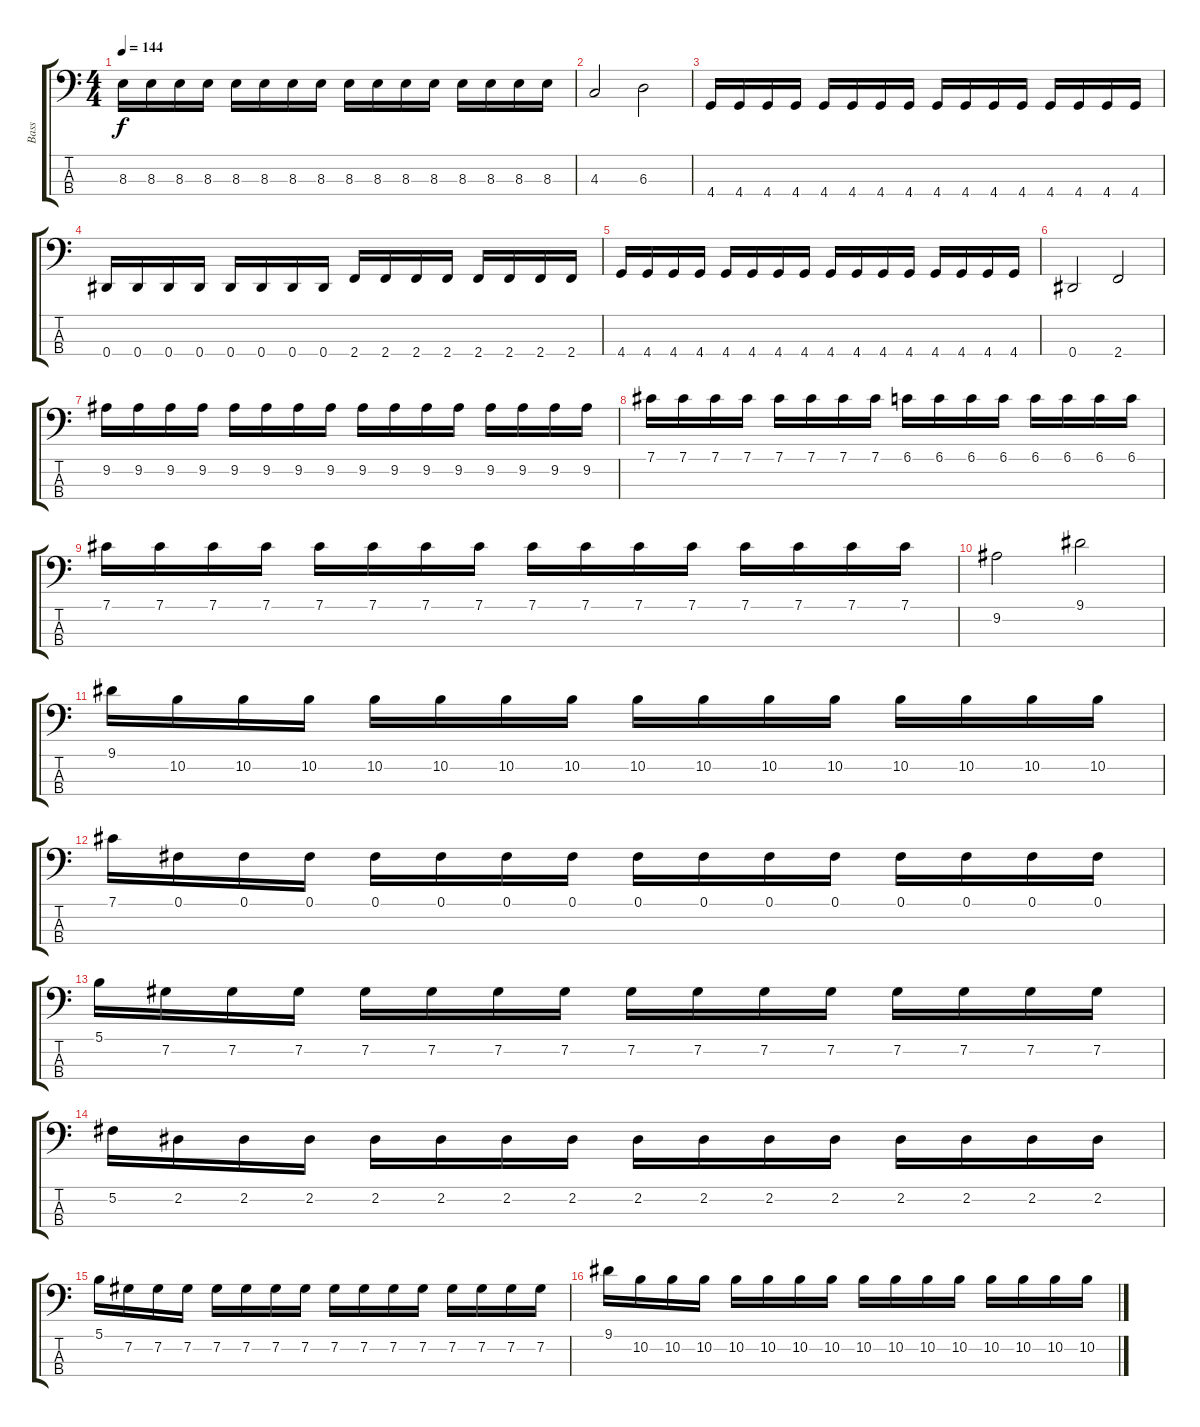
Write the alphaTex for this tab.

\track ("Bass" "Bass") {instrument electricbasspick}
\staff {score tabs}
\tuning (Gb2 Db2 Ab1 Eb1) {hide}
\ts (4 4)
\tempo 144
\clef f4
\ks c
8.3.16{dy f} 8.3.16 8.3.16 8.3.16 8.3.16 8.3.16 8.3.16 8.3.16 8.3.16 8.3.16 8.3.16 8.3.16 8.3.16 8.3.16 8.3.16 8.3.16 |
4.3.2 6.3.2 |
4.4.16 4.4.16 4.4.16 4.4.16 4.4.16 4.4.16 4.4.16 4.4.16 4.4.16 4.4.16 4.4.16 4.4.16 4.4.16 4.4.16 4.4.16 4.4.16 |
0.4.16 0.4.16 0.4.16 0.4.16 0.4.16 0.4.16 0.4.16 0.4.16 2.4.16 2.4.16 2.4.16 2.4.16 2.4.16 2.4.16 2.4.16 2.4.16 |
4.4.16 4.4.16 4.4.16 4.4.16 4.4.16 4.4.16 4.4.16 4.4.16 4.4.16 4.4.16 4.4.16 4.4.16 4.4.16 4.4.16 4.4.16 4.4.16 |
0.4.2 2.4.2 |
9.2.16 9.2.16 9.2.16 9.2.16 9.2.16 9.2.16 9.2.16 9.2.16 9.2.16 9.2.16 9.2.16 9.2.16 9.2.16 9.2.16 9.2.16 9.2.16 |
7.1.16 7.1.16 7.1.16 7.1.16 7.1.16 7.1.16 7.1.16 7.1.16 6.1.16 6.1.16 6.1.16 6.1.16 6.1.16 6.1.16 6.1.16 6.1.16 |
7.1.16 7.1.16 7.1.16 7.1.16 7.1.16 7.1.16 7.1.16 7.1.16 7.1.16 7.1.16 7.1.16 7.1.16 7.1.16 7.1.16 7.1.16 7.1.16 |
9.2.2 9.1.2 |
9.1.16 10.2.16 10.2.16 10.2.16 10.2.16 10.2.16 10.2.16 10.2.16 10.2.16 10.2.16 10.2.16 10.2.16 10.2.16 10.2.16 10.2.16 10.2.16 |
7.1.16 0.1.16 0.1.16 0.1.16 0.1.16 0.1.16 0.1.16 0.1.16 0.1.16 0.1.16 0.1.16 0.1.16 0.1.16 0.1.16 0.1.16 0.1.16 |
5.1.16 7.2.16 7.2.16 7.2.16 7.2.16 7.2.16 7.2.16 7.2.16 7.2.16 7.2.16 7.2.16 7.2.16 7.2.16 7.2.16 7.2.16 7.2.16 |
5.2.16 2.2.16 2.2.16 2.2.16 2.2.16 2.2.16 2.2.16 2.2.16 2.2.16 2.2.16 2.2.16 2.2.16 2.2.16 2.2.16 2.2.16 2.2.16 |
5.1.16 7.2.16 7.2.16 7.2.16 7.2.16 7.2.16 7.2.16 7.2.16 7.2.16 7.2.16 7.2.16 7.2.16 7.2.16 7.2.16 7.2.16 7.2.16 |
9.1.16 10.2.16 10.2.16 10.2.16 10.2.16 10.2.16 10.2.16 10.2.16 10.2.16 10.2.16 10.2.16 10.2.16 10.2.16 10.2.16 10.2.16 10.2.16
